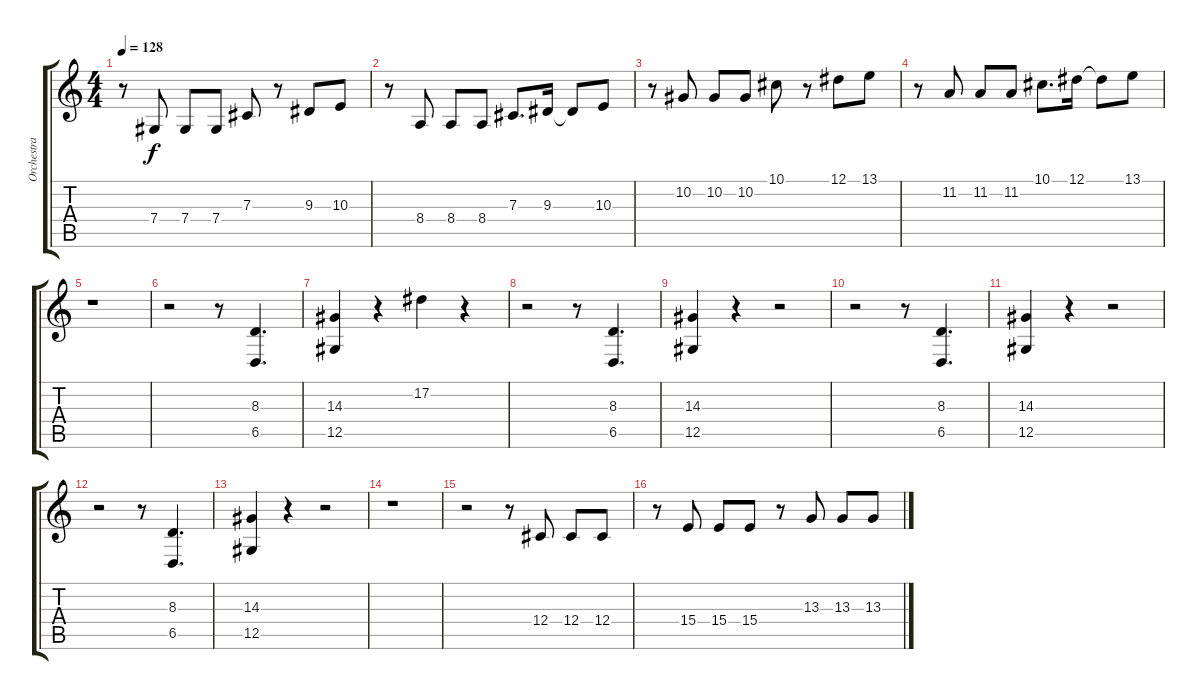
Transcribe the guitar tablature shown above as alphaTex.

\track ("Orchestra" "Orchestra") {instrument stringensemble1}
\staff {score tabs}
\tuning (Eb4 Bb3 Gb3 Db3 Ab2 Eb2) {hide}
\ts (4 4)
\tempo 128
\clef g2
\ks c
r.8{dy f} 7.4.8 7.4.8 7.4.8 7.3.8 r.8 9.3.8 10.3.8 |
r.8 8.4.8 8.4.8 8.4.8 7.3.8{d} 9.3.16 9.3{t}.8 10.3.8 |
r.8 10.2.8 10.2.8 10.2.8 10.1.8 r.8 12.1.8 13.1.8 |
r.8 11.2.8 11.2.8 11.2.8 10.1.8{d} 12.1.16 12.1{t}.8 13.1.8 |
r.1 |
r.2 r.8 (8.3 6.5).4{d} |
(14.3 12.5).4 r.4 17.2.4 r.4 |
r.2 r.8 (8.3 6.5).4{d} |
(14.3 12.5).4 r.4 r.2 |
r.2 r.8 (8.3 6.5).4{d} |
(14.3 12.5).4 r.4 r.2 |
r.2 r.8 (8.3 6.5).4{d} |
(14.3 12.5).4 r.4 r.2 |
r.1 |
r.2 r.8 12.4.8 12.4.8 12.4.8 |
r.8 15.4.8 15.4.8 15.4.8 r.8 13.3.8 13.3.8 13.3.8
